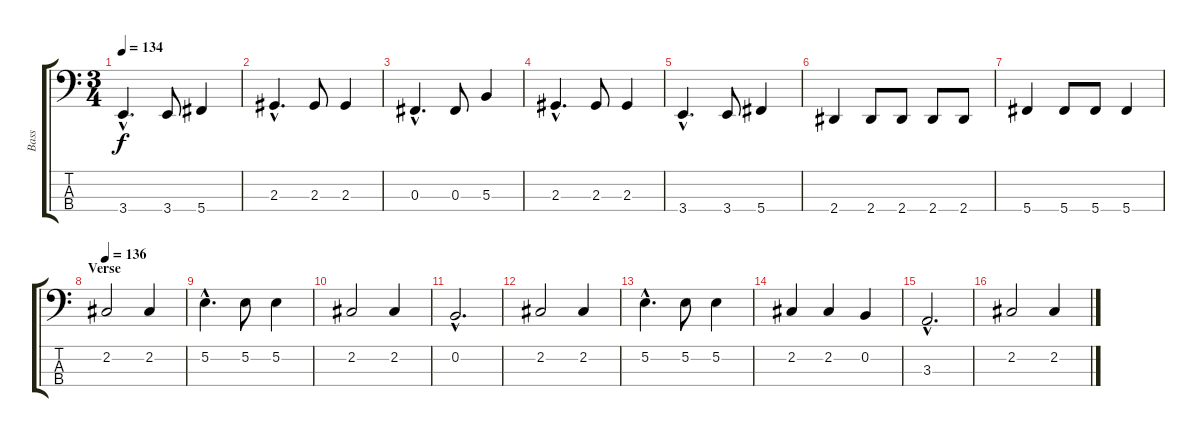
\track ("Bass" "Bass") {instrument electricbasspick}
\staff {score tabs}
\tuning (E2 B1 Gb1 Db1) {hide}
\ts (3 4)
\tempo 134
\clef f4
\ks c
3.4{hac}.4{d dy f} 3.4.8 5.4.4 |
2.3{hac}.4{d} 2.3.8 2.3.4 |
0.3{hac}.4{d} 0.3.8 5.3.4 |
2.3{hac}.4{d} 2.3.8 2.3.4 |
3.4{hac}.4{d} 3.4.8 5.4.4 |
2.4.4 2.4.8 2.4.8 2.4.8 2.4.8 |
5.4.4 5.4.8 5.4.8 5.4.4 |
\section ("" "Verse")
\tempo 136
2.2.2 2.2.4 |
5.2{hac}.4{d} 5.2.8 5.2.4 |
2.2.2 2.2.4 |
0.2{hac}.2{d} |
2.2.2 2.2.4 |
5.2{hac}.4{d} 5.2.8 5.2.4 |
2.2.4 2.2.4 0.2.4 |
3.3{hac}.2{d} |
2.2.2 2.2.4
